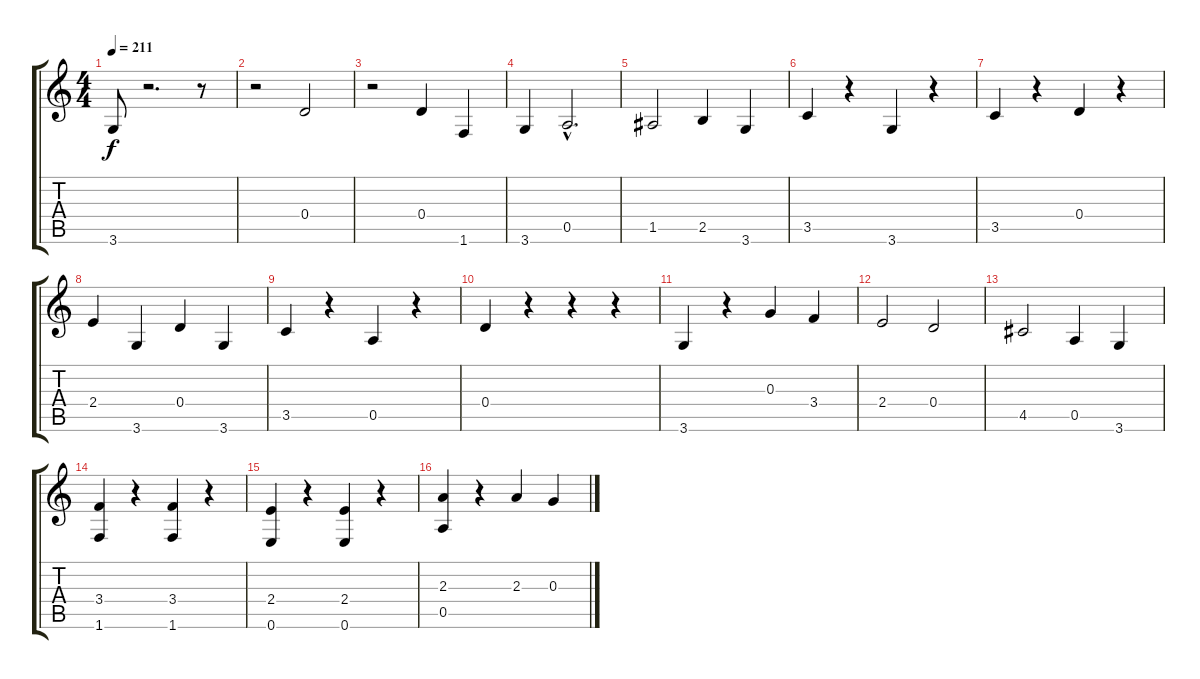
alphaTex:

\track "" {instrument contrabass}
\staff {score tabs}
\tuning (E4 B3 G3 D3 A2 E2) {hide}
\ts (4 4)
\tempo 211
\clef g2
\ks c
3.6.8{dy f} r.2{d} r.8 |
r.2 0.4.2 |
r.2 0.4.4 1.6.4 |
3.6.4 0.5{hac}.2{d} |
1.5.2 2.5.4 3.6.4 |
3.5.4 r.4 3.6.4 r.4 |
3.5.4 r.4 0.4.4 r.4 |
2.4.4 3.6.4 0.4.4 3.6.4 |
3.5.4 r.4 0.5.4 r.4 |
0.4.4 r.4 r.4 r.4 |
3.6.4 r.4 0.3.4 3.4.4 |
2.4.2 0.4.2 |
4.5.2 0.5.4 3.6.4 |
(3.4 1.6).4 r.4 (3.4 1.6).4 r.4 |
(2.4 0.6).4 r.4 (2.4 0.6).4 r.4 |
(2.3 0.5).4 r.4 2.3.4 0.3.4
